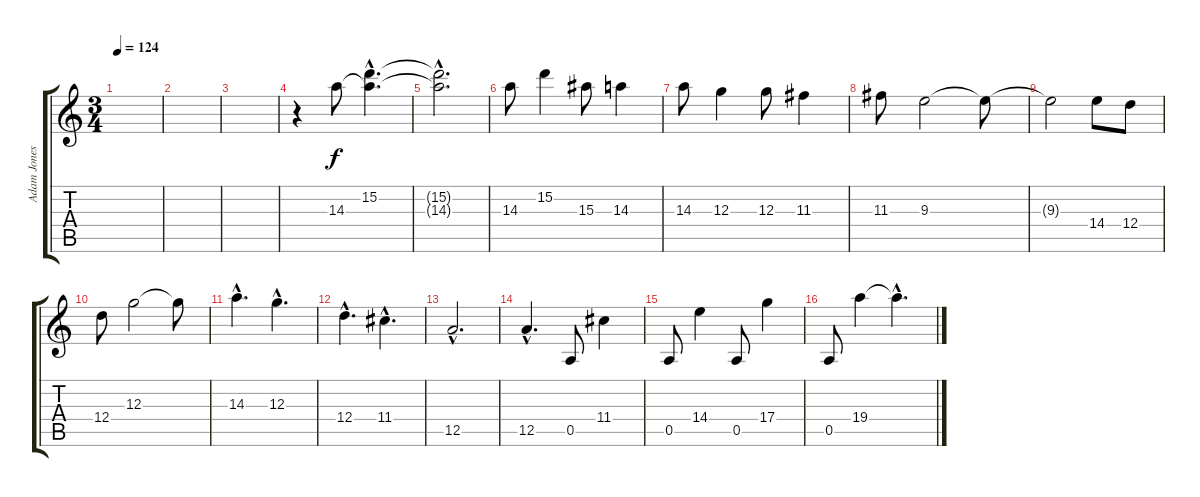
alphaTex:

\track ("Adam Jones" "Adam Jones") {instrument distortionguitar}
\staff {score tabs}
\tuning (E4 B3 G3 D3 A2 D2) {hide}
\ts (3 4)
\tempo 124
\clef g2
\ks c
|
|
|
r.4 14.3.8 (15.2{hac} 14.3{hac t}).4{d} |
(15.2{hac t} 14.3{hac t}).2{d} |
14.3.8 15.2.4 15.3.8 14.3.4 |
14.3.8 12.3.4 12.3.8 11.3.4 |
11.3.8 9.3.2 9.3{t}.8 |
9.3{t}.2 14.4.8 12.4.8 |
12.4.8 12.3.2 12.3{t}.8 |
14.3{hac}.4{d} 12.3{hac}.4{d} |
12.4{hac}.4{d} 11.4{hac}.4{d} |
12.5{hac}.2{d} |
12.5{hac}.4{d volume 5} 0.5.8 11.4.4 |
0.5.8 14.4.4 0.5.8 17.4.4 |
0.5.8{volume 7} 19.4.4 19.4{hac t}.4{d}
